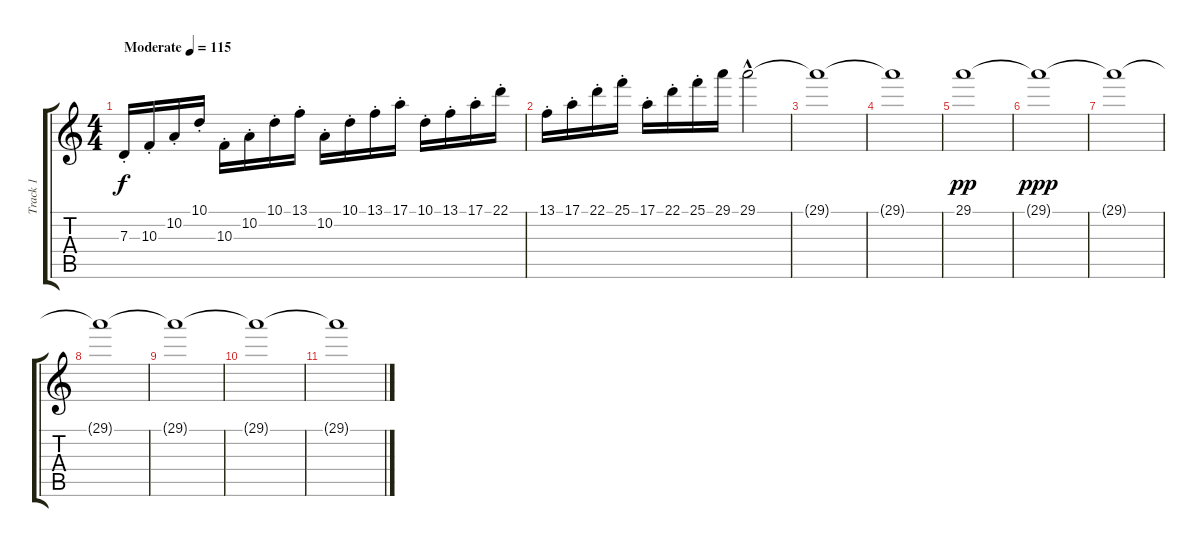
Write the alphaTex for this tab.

\track ("Track 1" "Track 1") {instrument pad8sweep}
\staff {score tabs}
\tuning (E4 B3 G3 D3 A2 E2) {hide}
\ts (4 4)
\tempo (115 "Moderate")
\clef g2
\ks c
7.3{st}.16{dy f instrument pad8sweep} 10.3{st}.16 10.2{st}.16 10.1{st}.16 10.3{st}.16 10.2{st}.16 10.1{st}.16 13.1{st}.16 10.2{st}.16 10.1{st}.16 13.1{st}.16 17.1{st}.16 10.1{st}.16 13.1{st}.16 17.1{st}.16 22.1{st}.16 |
13.1{st}.16 17.1{st}.16 22.1{st}.16 25.1{st}.16 17.1{st}.16 22.1{st}.16 25.1{st}.16 29.1.16 29.1{hac}.2 |
29.1{t}.1 |
29.1{t}.1 |
29.1.1{dy pp} |
29.1{t}.1{dy ppp} |
29.1{t}.1 |
29.1{t}.1 |
29.1{t}.1 |
29.1{t}.1 |
29.1{t}.1
